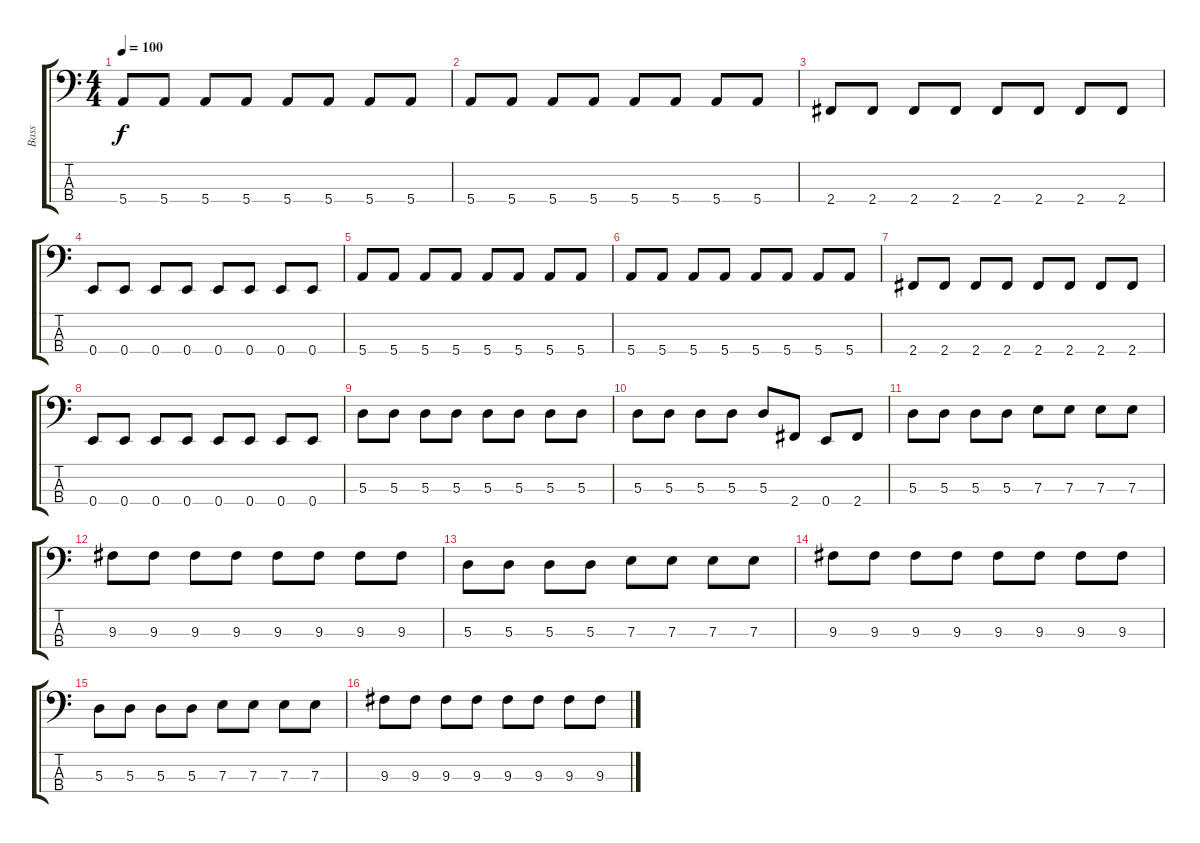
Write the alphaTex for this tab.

\track ("Bass" "Bass") {instrument electricbassfinger}
\staff {score tabs}
\tuning (G2 D2 A1 E1) {hide}
\ts (4 4)
\tempo 100
\clef f4
\ks c
5.4.8{dy f} 5.4.8 5.4.8 5.4.8 5.4.8 5.4.8 5.4.8 5.4.8 |
5.4.8 5.4.8 5.4.8 5.4.8 5.4.8 5.4.8 5.4.8 5.4.8 |
2.4.8 2.4.8 2.4.8 2.4.8 2.4.8 2.4.8 2.4.8 2.4.8 |
0.4.8 0.4.8 0.4.8 0.4.8 0.4.8 0.4.8 0.4.8 0.4.8 |
5.4.8 5.4.8 5.4.8 5.4.8 5.4.8 5.4.8 5.4.8 5.4.8 |
5.4.8 5.4.8 5.4.8 5.4.8 5.4.8 5.4.8 5.4.8 5.4.8 |
2.4.8 2.4.8 2.4.8 2.4.8 2.4.8 2.4.8 2.4.8 2.4.8 |
0.4.8 0.4.8 0.4.8 0.4.8 0.4.8 0.4.8 0.4.8 0.4.8 |
5.3.8 5.3.8 5.3.8 5.3.8 5.3.8 5.3.8 5.3.8 5.3.8 |
5.3.8 5.3.8 5.3.8 5.3.8 5.3.8 2.4.8 0.4.8 2.4.8 |
5.3.8 5.3.8 5.3.8 5.3.8 7.3.8 7.3.8 7.3.8 7.3.8 |
9.3.8 9.3.8 9.3.8 9.3.8 9.3.8 9.3.8 9.3.8 9.3.8 |
5.3.8 5.3.8 5.3.8 5.3.8 7.3.8 7.3.8 7.3.8 7.3.8 |
9.3.8 9.3.8 9.3.8 9.3.8 9.3.8 9.3.8 9.3.8 9.3.8 |
5.3.8 5.3.8 5.3.8 5.3.8 7.3.8 7.3.8 7.3.8 7.3.8 |
9.3.8 9.3.8 9.3.8 9.3.8 9.3.8 9.3.8 9.3.8 9.3.8
